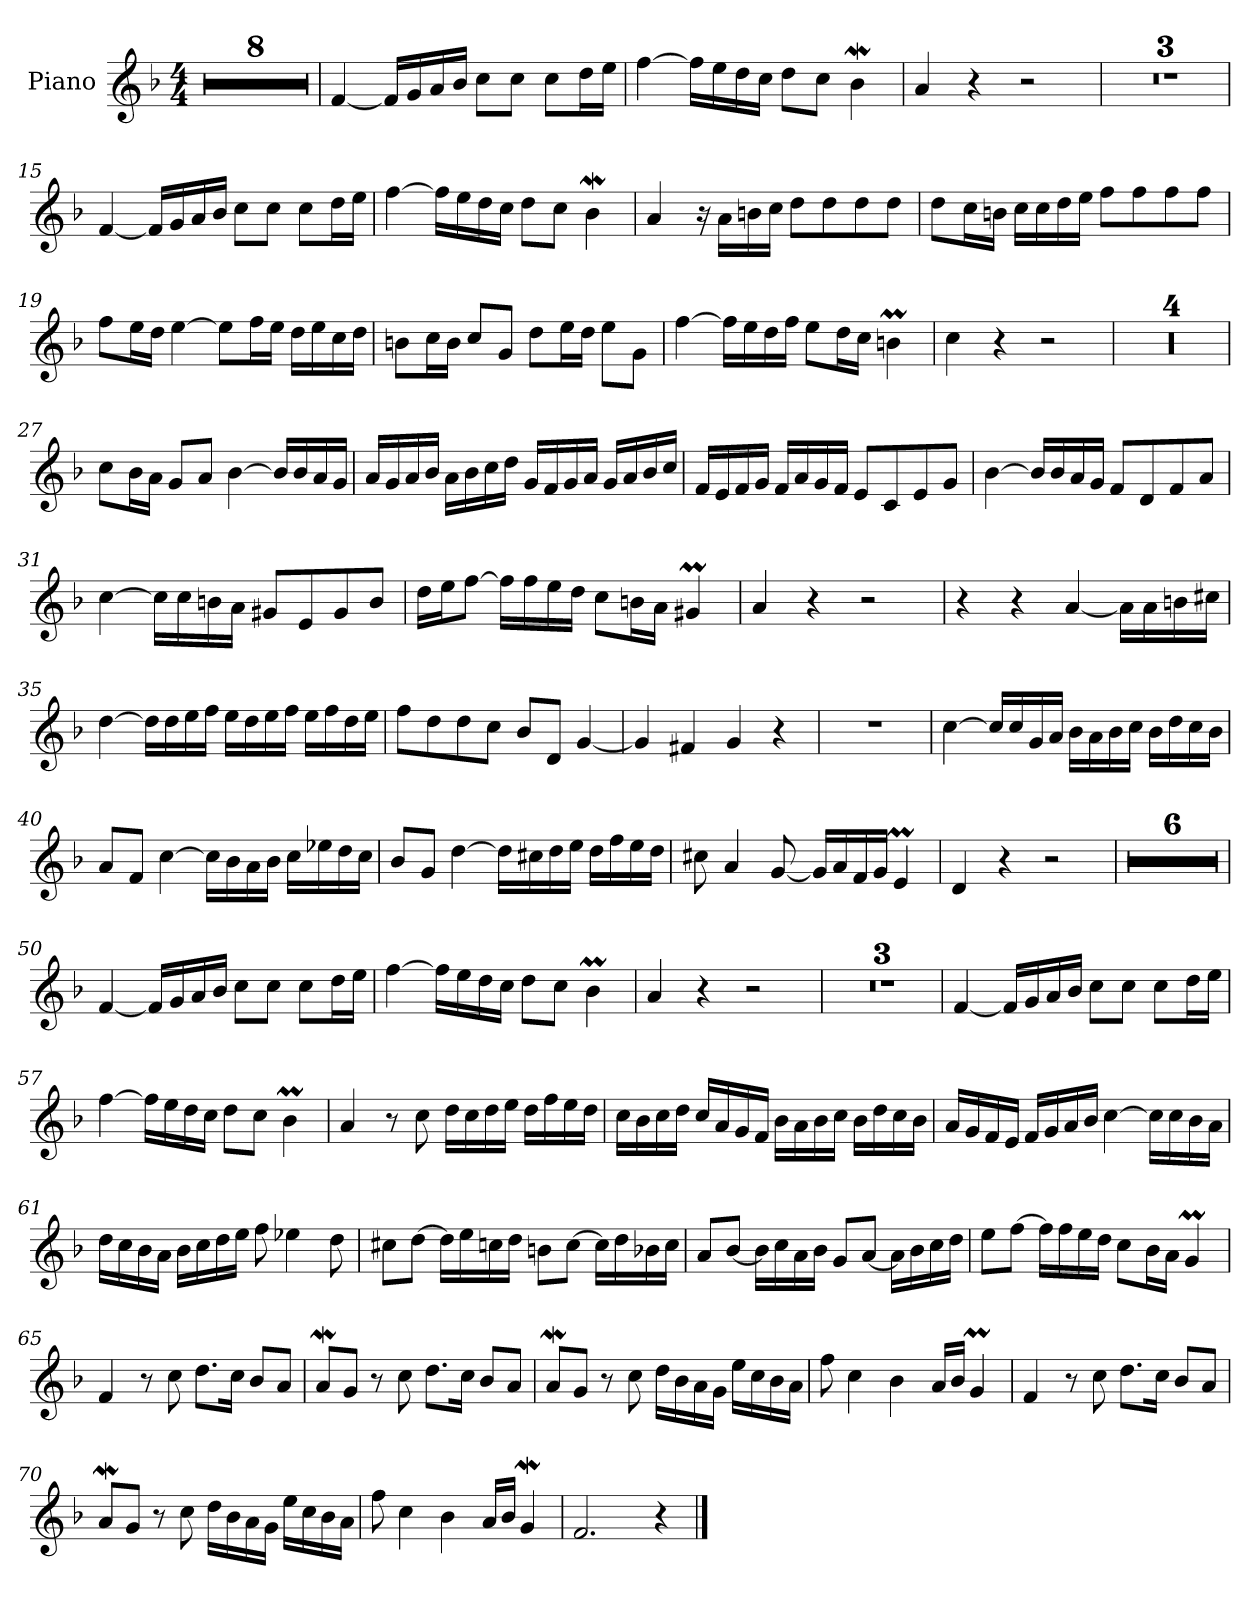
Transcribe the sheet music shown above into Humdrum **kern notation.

**kern
*part1
*staff1
*I"Piano
*I'Pno.
*clefG2
*k[b-]
*M4/4
=1
1r
=2
1r
=3
1r
=4
1r
!!LO:LB:g=z
=5
1r
=6
1r
=7
1r
=8
1r
!!LO:LB:g=z
=9
[4f/
16f/LL]
16g/
16a/
16b-/JJ
8cc\L
8cc\J
8cc\L
16dd\L
16ee\JJ
=10
[4ff\
16ff\LL]
16ee\
16dd\
16cc\JJ
8dd\L
8cc\J
4b-w\
=11
4a/
4r
2r
=12
1r
!!LO:LB:g=z
=13
1r
=14
1r
=15
[4f/
16f/LL]
16g/
16a/
16b-/JJ
8cc\L
8cc\J
8cc\L
16dd\L
16ee\JJ
=16
[4ff\
16ff\LL]
16ee\
16dd\
16cc\JJ
8dd\L
8cc\J
4b-w\
!!LO:LB:g=z
=17
4a/
16r
16a\LL
16bn\
16cc\JJ
8dd\L
8dd\
8dd\
8dd\J
=18
8dd\L
16cc\L
16bn\JJ
16cc\LL
16cc\
16dd\
16ee\JJ
8ff\L
8ff\
8ff\
8ff\J
=19
8ff\L
16ee\L
16dd\JJ
[4ee\
8ee\L]
16ff\L
16ee\JJ
16dd\LL
16ee\
16cc\
16dd\JJ
=20
8bn\L
16cc\L
16b\JJ
8cc/L
8g/J
8dd\L
16ee\L
16dd\JJ
8ee\L
8g\J
!!LO:LB:g=z
=21
[4ff\
16ff\LL]
16ee\
16dd\
16ff\JJ
8ee\L
16dd\L
16cc\JJ
4bnm\
=22
4cc\
4r
2r
=23
1r
=24
1r
!!LO:LB:g=z
=25
1r
=26
1r
=27
8cc\L
16b-\L
16a\JJ
8g/L
8a/J
[4b-\
16b-/LL]
16b-/
16a/
16g/JJ
=28
16a/LL
16g/
16a/
16b-/JJ
16a\LL
16b-\
16cc\
16dd\JJ
16g/LL
16f/
16g/
16a/JJ
16g/LL
16a/
16b-/
16cc/JJ
!!LO:LB:g=z
=29
16f/LL
16e/
16f/
16g/JJ
16f/LL
16a/
16g/
16f/JJ
8e/L
8c/
8e/
8g/J
=30
[4b-\
16b-/LL]
16b-/
16a/
16g/JJ
8f/L
8d/
8f/
8a/J
=31
[4cc\
16cc\LL]
16cc\
16bn\
16a\JJ
8g#X/L
8e/
8g#/
8b/J
=32
16dd\LL
16ee\J
[8ff\J
16ff\LL]
16ff\
16ee\
16dd\JJ
8cc\L
16bn\L
16a\JJ
4g#Xm/
!!LO:LB:g=z
=33
4a/
4r
2r
=34
4r
4r
[4a/
16a\LL]
16a\
16bn\
16cc#X\JJ
=35
[4dd\
16dd\LL]
16dd\
16ee\
16ff\JJ
16ee\LL
16dd\
16ee\
16ff\JJ
16ee\LL
16ff\
16dd\
16ee\JJ
=36
8ff\L
8dd\
8dd\
8cc\J
8b-/L
8d/J
[4g/
=37
4g/]
4f#X/
4g/
4r
=38
1r
!!LO:LB:g=z
=39
[4cc\
16cc/LL]
16cc/
16g/
16a/JJ
16b-\LL
16a\
16b-\
16cc\JJ
16b-\LL
16dd\
16cc\
16b-\JJ
=40
8a/L
8f/J
[4cc\
16cc\LL]
16b-\
16a\
16b-\JJ
16cc\LL
16ee-X\
16dd\
16cc\JJ
=41
8b-/L
8g/J
[4dd\
16dd\LL]
16cc#X\
16dd\
16ee\JJ
16dd\LL
16ff\
16ee\
16dd\JJ
=42
8cc#X\
4a/
[8g/
16g/LL]
16a/
16f/
16g/JJ
4em/
!!LO:PB:g=z
=43
4d/
4r
2r
=44
1r
=45
1r
=46
1r
=47
1r
=48
1r
=49
1r
=50
[4f/
16f/LL]
16g/
16a/
16b-/JJ
8cc\L
8cc\J
8cc\L
16dd\L
16ee\JJ
=51
[4ff\
16ff\LL]
16ee\
16dd\
16cc\JJ
8dd\L
8cc\J
4b-M\
=52
4a/
4r
2r
=53
1r
!!LO:LB:g=z
=54
1r
=55
1r
=56
[4f/
16f/LL]
16g/
16a/
16b-/JJ
8cc\L
8cc\J
8cc\L
16dd\L
16ee\JJ
=57
[4ff\
16ff\LL]
16ee\
16dd\
16cc\JJ
8dd\L
8cc\J
4b-M\
=58
4a/
8r
8cc\
16dd\LL
16cc\
16dd\
16ee\JJ
16dd\LL
16ff\
16ee\
16dd\JJ
!!LO:LB:g=z
=59
16cc\LL
16b-\
16cc\
16dd\JJ
16cc/LL
16a/
16g/
16f/JJ
16b-\LL
16a\
16b-\
16cc\JJ
16b-\LL
16dd\
16cc\
16b-\JJ
=60
16a/LL
16g/
16f/
16e/JJ
16f/LL
16g/
16a/
16b-/JJ
[4cc\
16cc\LL]
16cc\
16b-\
16a\JJ
=61
16dd\LL
16cc\
16b-\
16a\JJ
16b-\LL
16cc\
16dd\
16ee\JJ
8ff\
4ee-X\
8dd\
!!LO:LB:g=z
=62
8cc#X\L
[8dd\J
16dd\LL]
16ee\
16ccn\
16dd\JJ
8bn\L
[8cc\J
16cc\LL]
16dd\
16b-X\
16cc\JJ
=63
8a/L
[8b-/J
16b-\LL]
16cc\
16a\
16b-\JJ
8g/L
[8a/J
16a\LL]
16b-\
16cc\
16dd\JJ
=64
8ee\L
[8ff\J
16ff\LL]
16ff\
16ee\
16dd\JJ
8cc\L
16b-\L
16a\JJ
4gM/
=65
4f/
8r
8cc\
8.dd\L
16cc\Jk
8b-/L
8a/J
!!LO:LB:g=z
=66
8aW/L
8g/J
8r
8cc\
8.dd\L
16cc\Jk
8b-/L
8a/J
=67
8aW/L
8g/J
8r
8cc\
16dd\LL
16b-\
16a\
16g\JJ
16ee\LL
16cc\
16b-\
16a\JJ
=68
8ff\
4cc\
4b-\
16a/LL
16b-/JJ
4gM/
=69
4f/
8r
8cc\
8.dd\L
16cc\Jk
8b-/L
8a/J
!!LO:LB:g=z
=70
8aW/L
8g/J
8r
8cc\
16dd\LL
16b-\
16a\
16g\JJ
16ee\LL
16cc\
16b-\
16a\JJ
=71
8ff\
4cc\
4b-\
16a/LL
16b-/JJ
4gW/
=72
2.f/
4r
==
*-
